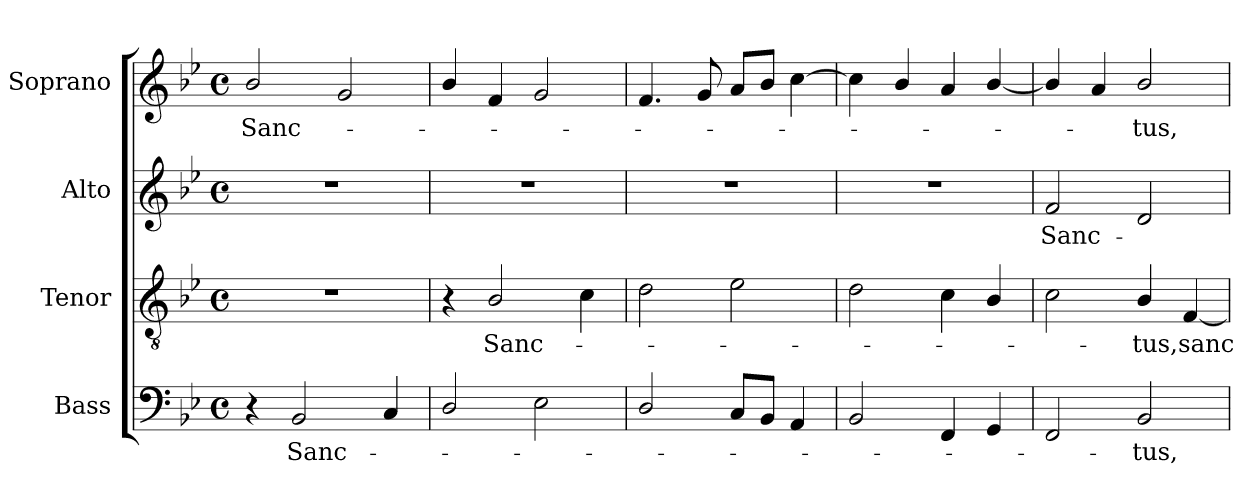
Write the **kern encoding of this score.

**kern	**text	**kern	**text	**kern	**text	**kern	**text
*part4	*part4	*part3	*part3	*part2	*part2	*part1	*part1
*staff4	*staff4	*staff3	*staff3	*staff2	*staff2	*staff1	*staff1
*I"Bass	*	*I"Tenor	*	*I"Alto	*	*I"Soprano	*
*I'B.	*	*I'T.	*	*I'A.	*	*I'S.	*
!!LO:PB:g=z
*clefF4	*	*clefGv2	*	*clefG2	*	*clefG2	*
*	*	*ITrd7c12	*	*	*	*	*
*k[b-e-]	*	*k[b-e-]	*	*k[b-e-]	*	*k[b-e-]	*
*B-:	*	*B-:	*	*B-:	*	*B-:	*
*M4/4	*	*M4/4	*	*M4/4	*	*M4/4	*
*met(c)	*	*met(c)	*	*met(c)	*	*met(c)	*
=1	=1	=1	=1	=1	=1	=1	=1
!	!	!	!	!	!	!	!LO:LY:b:color=#000000
4r	.	1r	.	1r	.	2b-i/	Sanc-
!	!LO:LY:b:color=#000000	!	!	!	!	!	!
2BB-i/	Sanc-	.	.	.	.	.	.
.	.	.	.	.	.	2gi/	.
4Ci/	.	.	.	.	.	.	.
=2	=2	=2	=2	=2	=2	=2	=2
2Di/	.	4r	.	1r	.	4b-i/	.
!	!	!	!LO:LY:b:color=#000000	!	!	!	!
.	.	2BB-i/	Sanc-	.	.	4fi/	.
2E-i\	.	.	.	.	.	2gi/	.
.	.	4Ci\	.	.	.	.	.
=3	=3	=3	=3	=3	=3	=3	=3
2Di/	.	2Di\	.	1r	.	4.fi/	.
.	.	.	.	.	.	8gi/	.
8Ci/L	.	2E-i\	.	.	.	8ai/L	.
8BB-i/J	.	.	.	.	.	8b-i/J	.
4AAi/	.	.	.	.	.	[4cci\	.
=4	=4	=4	=4	=4	=4	=4	=4
2BB-i/	.	2Di\	.	1r	.	4cci\]	.
.	.	.	.	.	.	4b-i/	.
4FFi/	.	4Ci\	.	.	.	4ai/	.
4GGi/	.	4BB-i/	.	.	.	[4b-i/	.
=5	=5	=5	=5	=5	=5	=5	=5
!	!	!	!	!	!LO:LY:b:color=#000000	!	!
2FFi/	.	2Ci\	.	2fi/	Sanc-	4b-i/]	.
.	.	.	.	.	.	4ai/	.
!	!LO:LY:b:color=#000000	!	!	!	!	!	!
!	!	!	!LO:LY:b:color=#000000	!	!	!	!
!	!	!	!	!	!	!	!LO:LY:b:color=#000000
2BB-i/	-tus,	4BB-i/	-tus,	2di/	.	2b-i/	-tus,
!	!	!	!LO:LY:b:color=#000000	!	!	!	!
.	.	[4FFi/	sanc-	.	.	.	.
=	=	=	=	=	=	=	=
*-	*-	*-	*-	*-	*-	*-	*-
